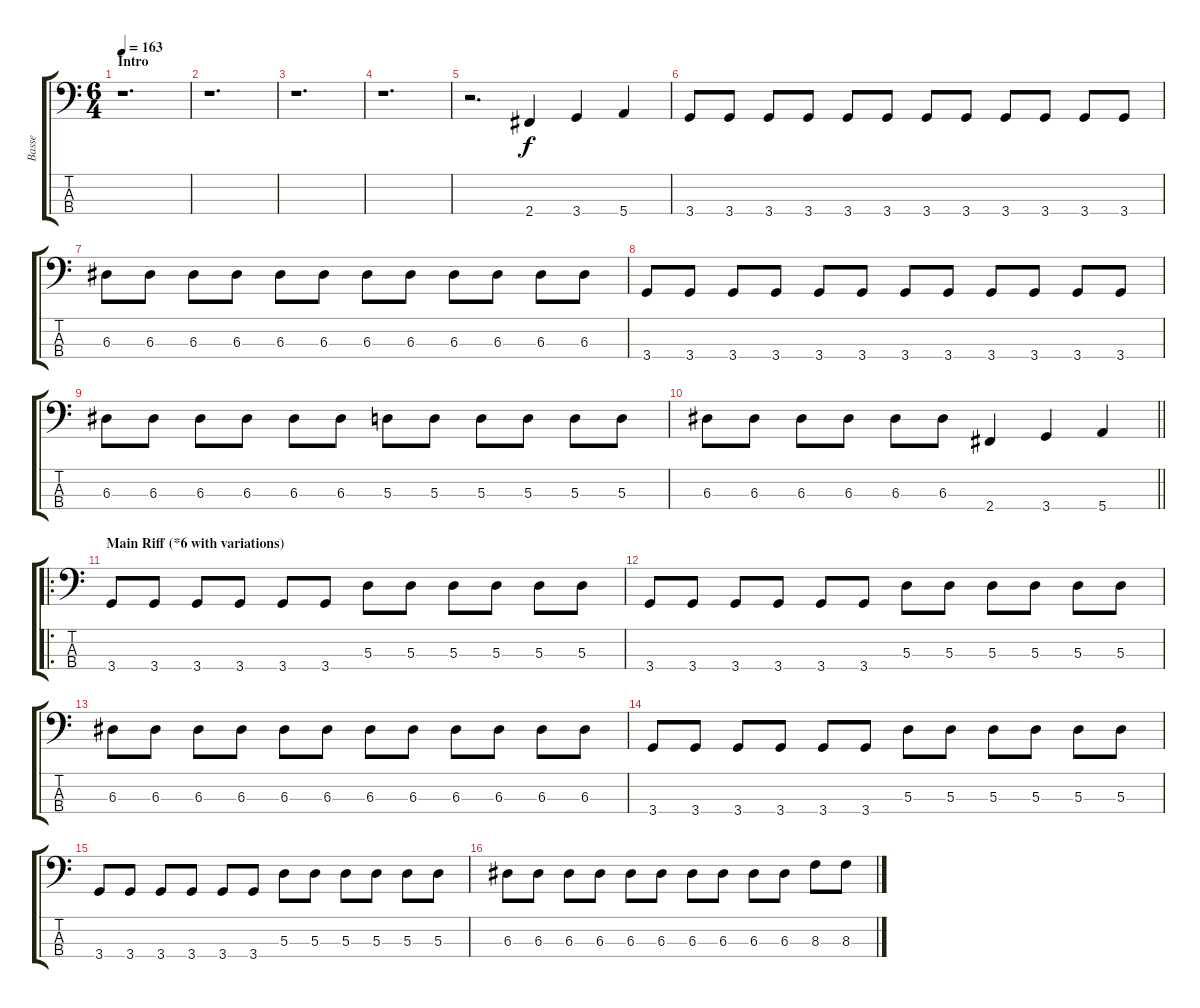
\track ("Basse" "Basse") {instrument electricbassfinger}
\staff {score tabs}
\tuning (G2 D2 A1 E1) {hide}
\ts (6 4)
\section ("" "Intro")
\tempo 163
\clef f4
\ks c
r.1{d dy f instrument electricbassfinger} |
r.1{d} |
r.1{d} |
r.1{d} |
r.2{d} 2.4.4 3.4.4 5.4.4 |
3.4.8 3.4.8 3.4.8 3.4.8 3.4.8 3.4.8 3.4.8 3.4.8 3.4.8 3.4.8 3.4.8 3.4.8 |
6.3.8 6.3.8 6.3.8 6.3.8 6.3.8 6.3.8 6.3.8 6.3.8 6.3.8 6.3.8 6.3.8 6.3.8 |
3.4.8 3.4.8 3.4.8 3.4.8 3.4.8 3.4.8 3.4.8 3.4.8 3.4.8 3.4.8 3.4.8 3.4.8 |
6.3.8 6.3.8 6.3.8 6.3.8 6.3.8 6.3.8 5.3.8 5.3.8 5.3.8 5.3.8 5.3.8 5.3.8 |
\barLineRight lightlight
6.3.8 6.3.8 6.3.8 6.3.8 6.3.8 6.3.8 2.4.4 3.4.4 5.4.4 |
\ro
\section ("" "Main Riff (*6 with variations)")
3.4.8 3.4.8 3.4.8 3.4.8 3.4.8 3.4.8 5.3.8 5.3.8 5.3.8 5.3.8 5.3.8 5.3.8 |
3.4.8 3.4.8 3.4.8 3.4.8 3.4.8 3.4.8 5.3.8 5.3.8 5.3.8 5.3.8 5.3.8 5.3.8 |
6.3.8 6.3.8 6.3.8 6.3.8 6.3.8 6.3.8 6.3.8 6.3.8 6.3.8 6.3.8 6.3.8 6.3.8 |
3.4.8 3.4.8 3.4.8 3.4.8 3.4.8 3.4.8 5.3.8 5.3.8 5.3.8 5.3.8 5.3.8 5.3.8 |
3.4.8 3.4.8 3.4.8 3.4.8 3.4.8 3.4.8 5.3.8 5.3.8 5.3.8 5.3.8 5.3.8 5.3.8 |
6.3.8 6.3.8 6.3.8 6.3.8 6.3.8 6.3.8 6.3.8 6.3.8 6.3.8 6.3.8 8.3.8 8.3.8
